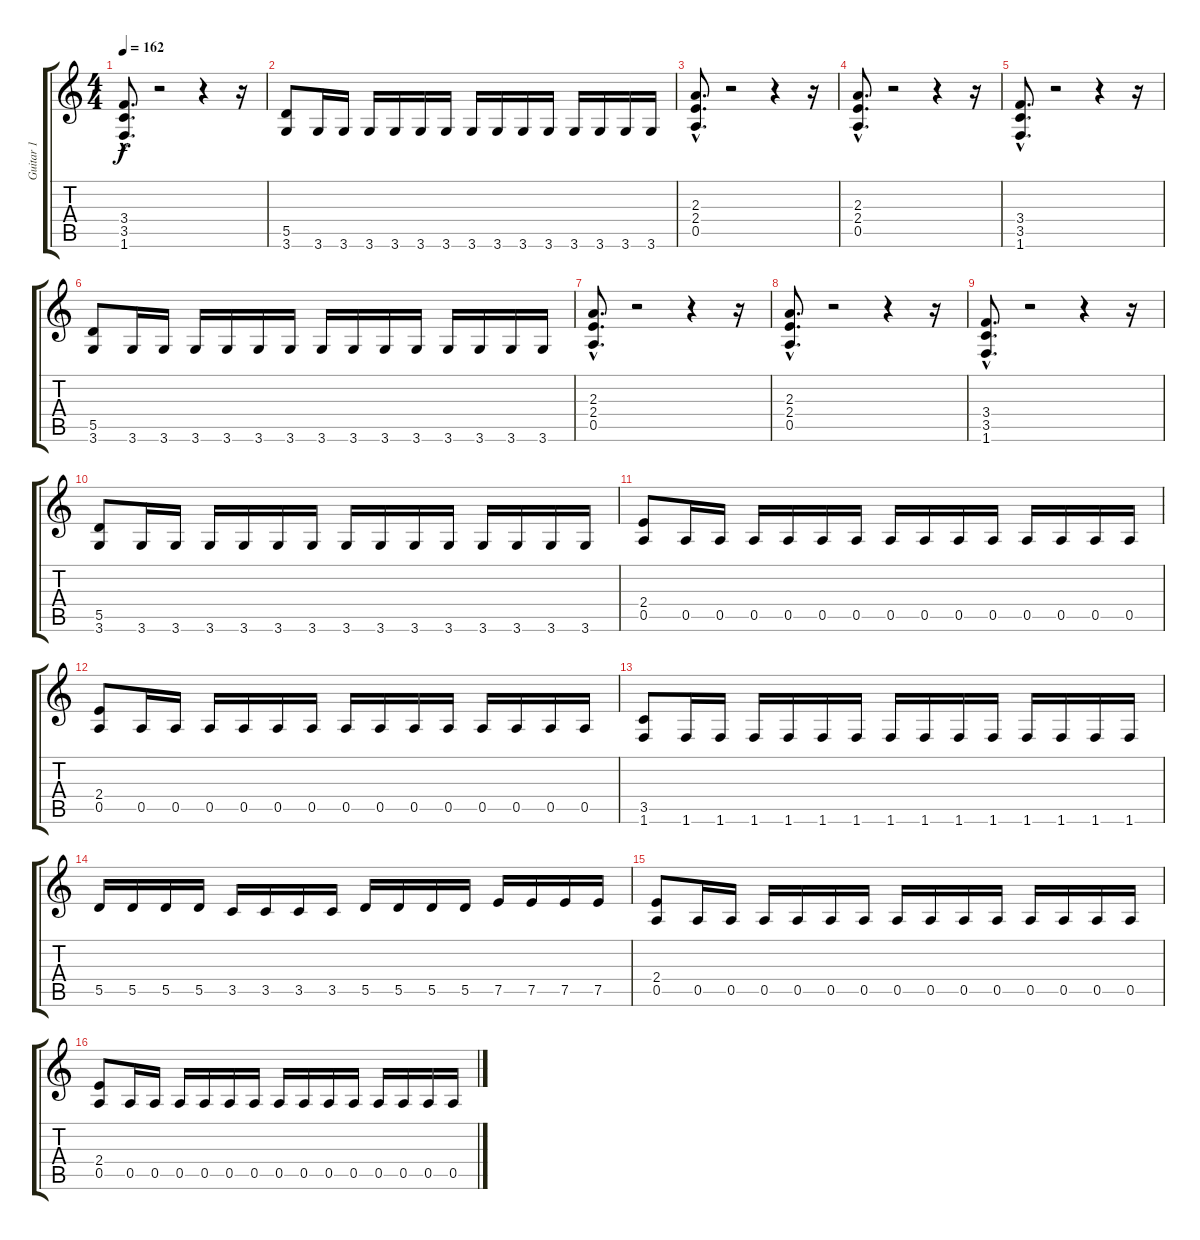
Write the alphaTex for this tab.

\track ("Guitar 1" "Guitar 1") {instrument overdrivenguitar}
\staff {score tabs}
\tuning (E4 B3 G3 D3 A2 E2) {hide}
\ts (4 4)
\tempo 162
\clef g2
\ks c
(3.4{hac} 3.5{hac} 1.6{hac}).8{d dy f} r.2 r.4 r.16 |
(5.5 3.6).8 3.6.16 3.6.16 3.6.16 3.6.16 3.6.16 3.6.16 3.6.16 3.6.16 3.6.16 3.6.16 3.6.16 3.6.16 3.6.16 3.6.16 |
\section ("" "")
(2.3{hac} 2.4{hac} 0.5{hac}).8{d} r.2 r.4 r.16 |
(2.3{hac} 2.4{hac} 0.5{hac}).8{d} r.2 r.4 r.16 |
(3.4{hac} 3.5{hac} 1.6{hac}).8{d} r.2 r.4 r.16 |
(5.5 3.6).8 3.6.16 3.6.16 3.6.16 3.6.16 3.6.16 3.6.16 3.6.16 3.6.16 3.6.16 3.6.16 3.6.16 3.6.16 3.6.16 3.6.16 |
(2.3{hac} 2.4{hac} 0.5{hac}).8{d} r.2 r.4 r.16 |
(2.3{hac} 2.4{hac} 0.5{hac}).8{d} r.2 r.4 r.16 |
(3.4{hac} 3.5{hac} 1.6{hac}).8{d} r.2 r.4 r.16 |
(5.5 3.6).8 3.6.16 3.6.16 3.6.16 3.6.16 3.6.16 3.6.16 3.6.16 3.6.16 3.6.16 3.6.16 3.6.16 3.6.16 3.6.16 3.6.16 |
\section ("" "")
(2.4 0.5).8 0.5.16 0.5.16 0.5.16 0.5.16 0.5.16 0.5.16 0.5.16 0.5.16 0.5.16 0.5.16 0.5.16 0.5.16 0.5.16 0.5.16 |
(2.4 0.5).8 0.5.16 0.5.16 0.5.16 0.5.16 0.5.16 0.5.16 0.5.16 0.5.16 0.5.16 0.5.16 0.5.16 0.5.16 0.5.16 0.5.16 |
(3.5 1.6).8 1.6.16 1.6.16 1.6.16 1.6.16 1.6.16 1.6.16 1.6.16 1.6.16 1.6.16 1.6.16 1.6.16 1.6.16 1.6.16 1.6.16 |
5.5.16 5.5.16 5.5.16 5.5.16 3.5.16 3.5.16 3.5.16 3.5.16 5.5.16 5.5.16 5.5.16 5.5.16 7.5.16 7.5.16 7.5.16 7.5.16 |
(2.4 0.5).8 0.5.16 0.5.16 0.5.16 0.5.16 0.5.16 0.5.16 0.5.16 0.5.16 0.5.16 0.5.16 0.5.16 0.5.16 0.5.16 0.5.16 |
(2.4 0.5).8 0.5.16 0.5.16 0.5.16 0.5.16 0.5.16 0.5.16 0.5.16 0.5.16 0.5.16 0.5.16 0.5.16 0.5.16 0.5.16 0.5.16
